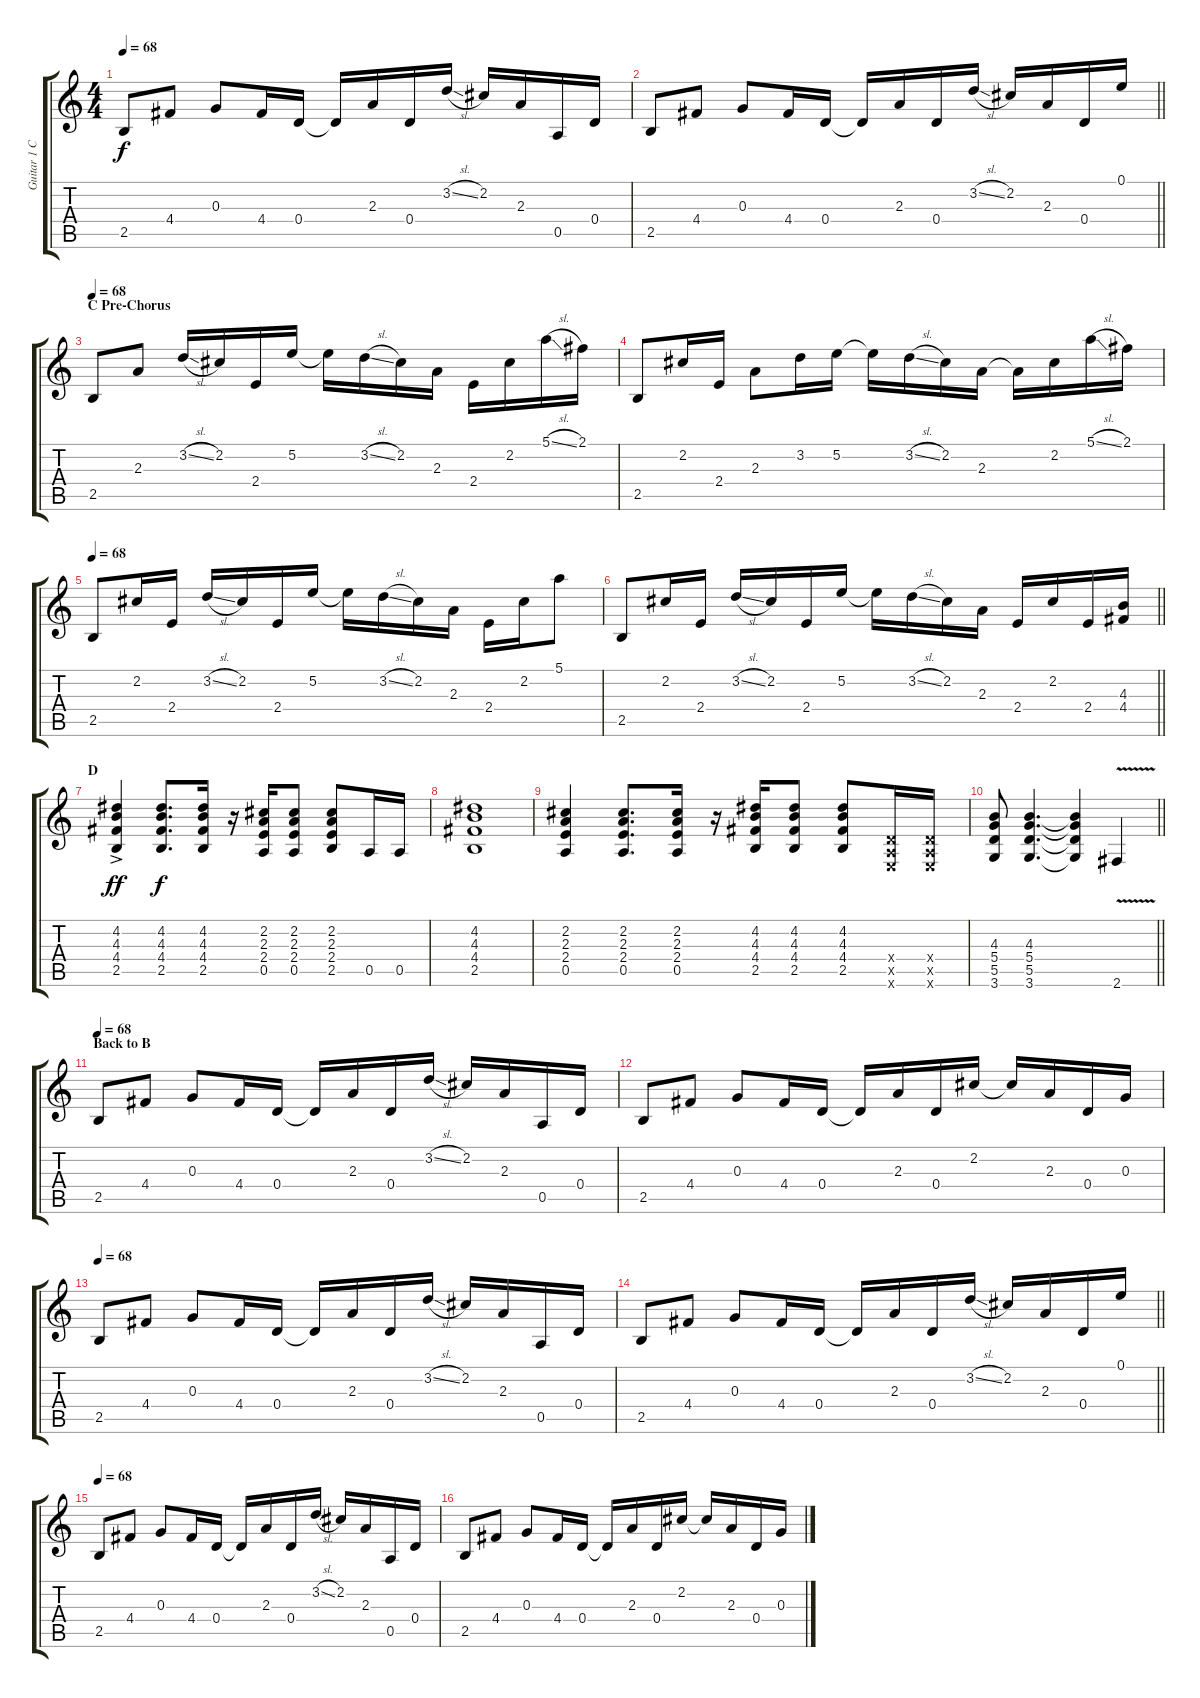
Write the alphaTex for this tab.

\track ("Guitar 1 CLEAN" "Guitar 1 C") {instrument electricguitarclean bank 4}
\staff {score tabs}
\tuning (E4 B3 G3 D3 A2 E2) {hide}
\ts (4 4)
\tempo 68
\clef g2
\ks c
2.5.8{dy f} 4.4.8 0.3.8 4.4.16 0.4.16 0.4{t}.16 2.3.16 0.4.16 3.2{sl}.16 2.2.16 2.3.16 0.5.16 0.4.16 |
\barLineRight lightlight
2.5.8 4.4.8 0.3.8 4.4.16 0.4.16 0.4{t}.16 2.3.16 0.4.16 3.2{sl}.16 2.2.16 2.3.16 0.4.16 0.1.16 |
\section ("" "C Pre-Chorus")
\tempo 68
2.5.8 2.3.8 3.2{sl}.16 2.2.16 2.4.16 5.2.16 5.2{t}.16 3.2{sl}.16 2.2.16 2.3.16 2.4.16 2.2.16 5.1{sl}.16 2.1.16 |
2.5.8 2.2.16 2.4.16 2.3.8 3.2.16 5.2.16 5.2{t}.16 3.2{sl}.16 2.2.16 2.3.16 2.3{t}.16 2.2.16 5.1{sl}.16 2.1.16 |
\tempo 68
2.5.8 2.2.16 2.4.16 3.2{sl}.16 2.2.16 2.4.16 5.2.16 5.2{t}.16 3.2{sl}.16 2.2.16 2.3.16 2.4.16 2.2.16 5.1.8 |
\barLineRight lightlight
2.5.8 2.2.16 2.4.16 3.2{sl}.16 2.2.16 2.4.16 5.2.16 5.2{t}.16 3.2{sl}.16 2.2.16 2.3.16 2.4.16 2.2.16 2.4.16 (4.3 4.4).16 |
\section ("" "D")
(4.2{ac} 4.3{ac} 4.4{ac} 2.5{ac}).4{dy ff} (4.2 4.3 4.4 2.5).8{d dy f} (4.2 4.3 4.4 2.5).16 r.16 (2.2 2.3 2.4 0.5).16 (2.2 2.3 2.4 0.5).8 (2.2 2.3 2.4 2.5).8 0.5.16 0.5.16 |
(4.2 4.3 4.4 2.5).1 |
(2.2 2.3 2.4 0.5).4 (2.2 2.3 2.4 0.5).8{d} (2.2 2.3 2.4 0.5).16 r.16 (4.2 4.3 4.4 2.5).16 (4.2 4.3 4.4 2.5).8 (4.2 4.3 4.4 2.5).8 (0.4{x} 0.5{x} 0.6{x}).16 (0.4{x} 0.5{x} 0.6{x}).16 |
\barLineRight lightlight
(4.3 5.4 5.5 3.6).8 (4.3 5.4 5.5 3.6).4{d} (4.3{t} 5.4{t} 5.5{t} 3.6{t}).4 2.6{v}.4 |
\section ("" "Back to B")
\tempo 68
2.5.8 4.4.8 0.3.8 4.4.16 0.4.16 0.4{t}.16 2.3.16 0.4.16 3.2{sl}.16 2.2.16 2.3.16 0.5.16 0.4.16 |
2.5.8 4.4.8 0.3.8 4.4.16 0.4.16 0.4{t}.16 2.3.16 0.4.16 2.2.16 2.2{t}.16 2.3.16 0.4.16 0.3.16 |
\tempo 68
2.5.8 4.4.8 0.3.8 4.4.16 0.4.16 0.4{t}.16 2.3.16 0.4.16 3.2{sl}.16 2.2.16 2.3.16 0.5.16 0.4.16 |
\barLineRight lightlight
2.5.8 4.4.8 0.3.8 4.4.16 0.4.16 0.4{t}.16 2.3.16 0.4.16 3.2{sl}.16 2.2.16 2.3.16 0.4.16 0.1.16 |
\tempo 68
2.5.8 4.4.8 0.3.8 4.4.16 0.4.16 0.4{t}.16 2.3.16 0.4.16 3.2{sl}.16 2.2.16 2.3.16 0.5.16 0.4.16 |
2.5.8 4.4.8 0.3.8 4.4.16 0.4.16 0.4{t}.16 2.3.16 0.4.16 2.2.16 2.2{t}.16 2.3.16 0.4.16 0.3.16
